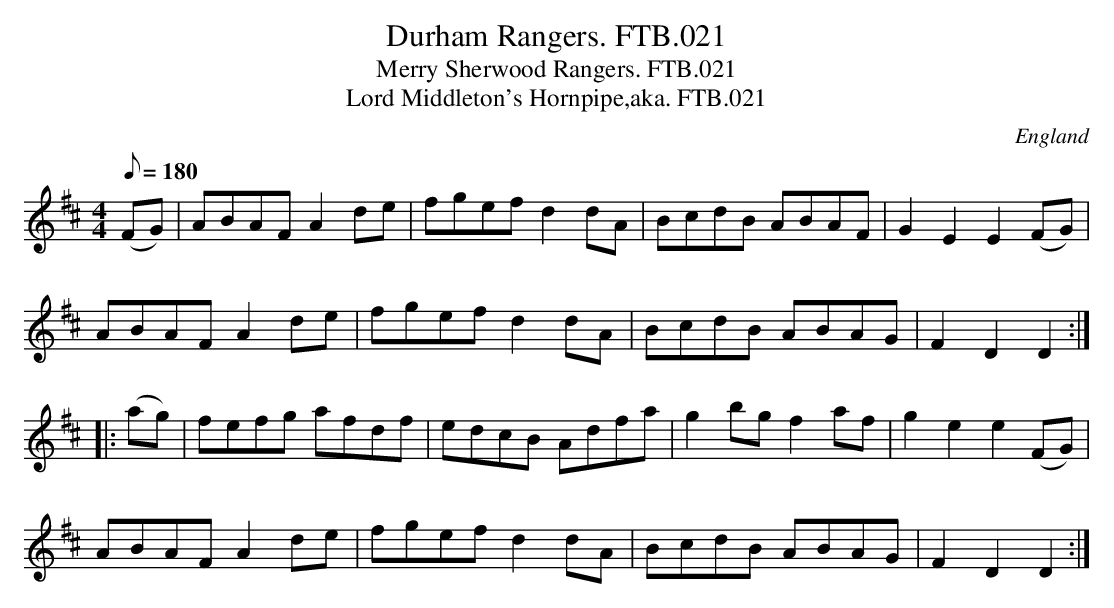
X:1
T:Durham Rangers. FTB.021
T:Merry Sherwood Rangers. FTB.021
T:Lord Middleton's Hornpipe,aka. FTB.021
M:4/4
L:1/8
Q:180
O:England
K:D
(FG)|ABAFA2de|fgefd2dA|BcdB ABAF|G2E2E2(FG)|
ABAFA2de|fgefd2dA|BcdB ABAG|F2D2D2:|
|:(ag)|fefg afdf|edcB Adfa|g2bgf2af|g2e2e2(FG)|
ABAFA2de|fgefd2dA|BcdB ABAG|F2D2D2:|
